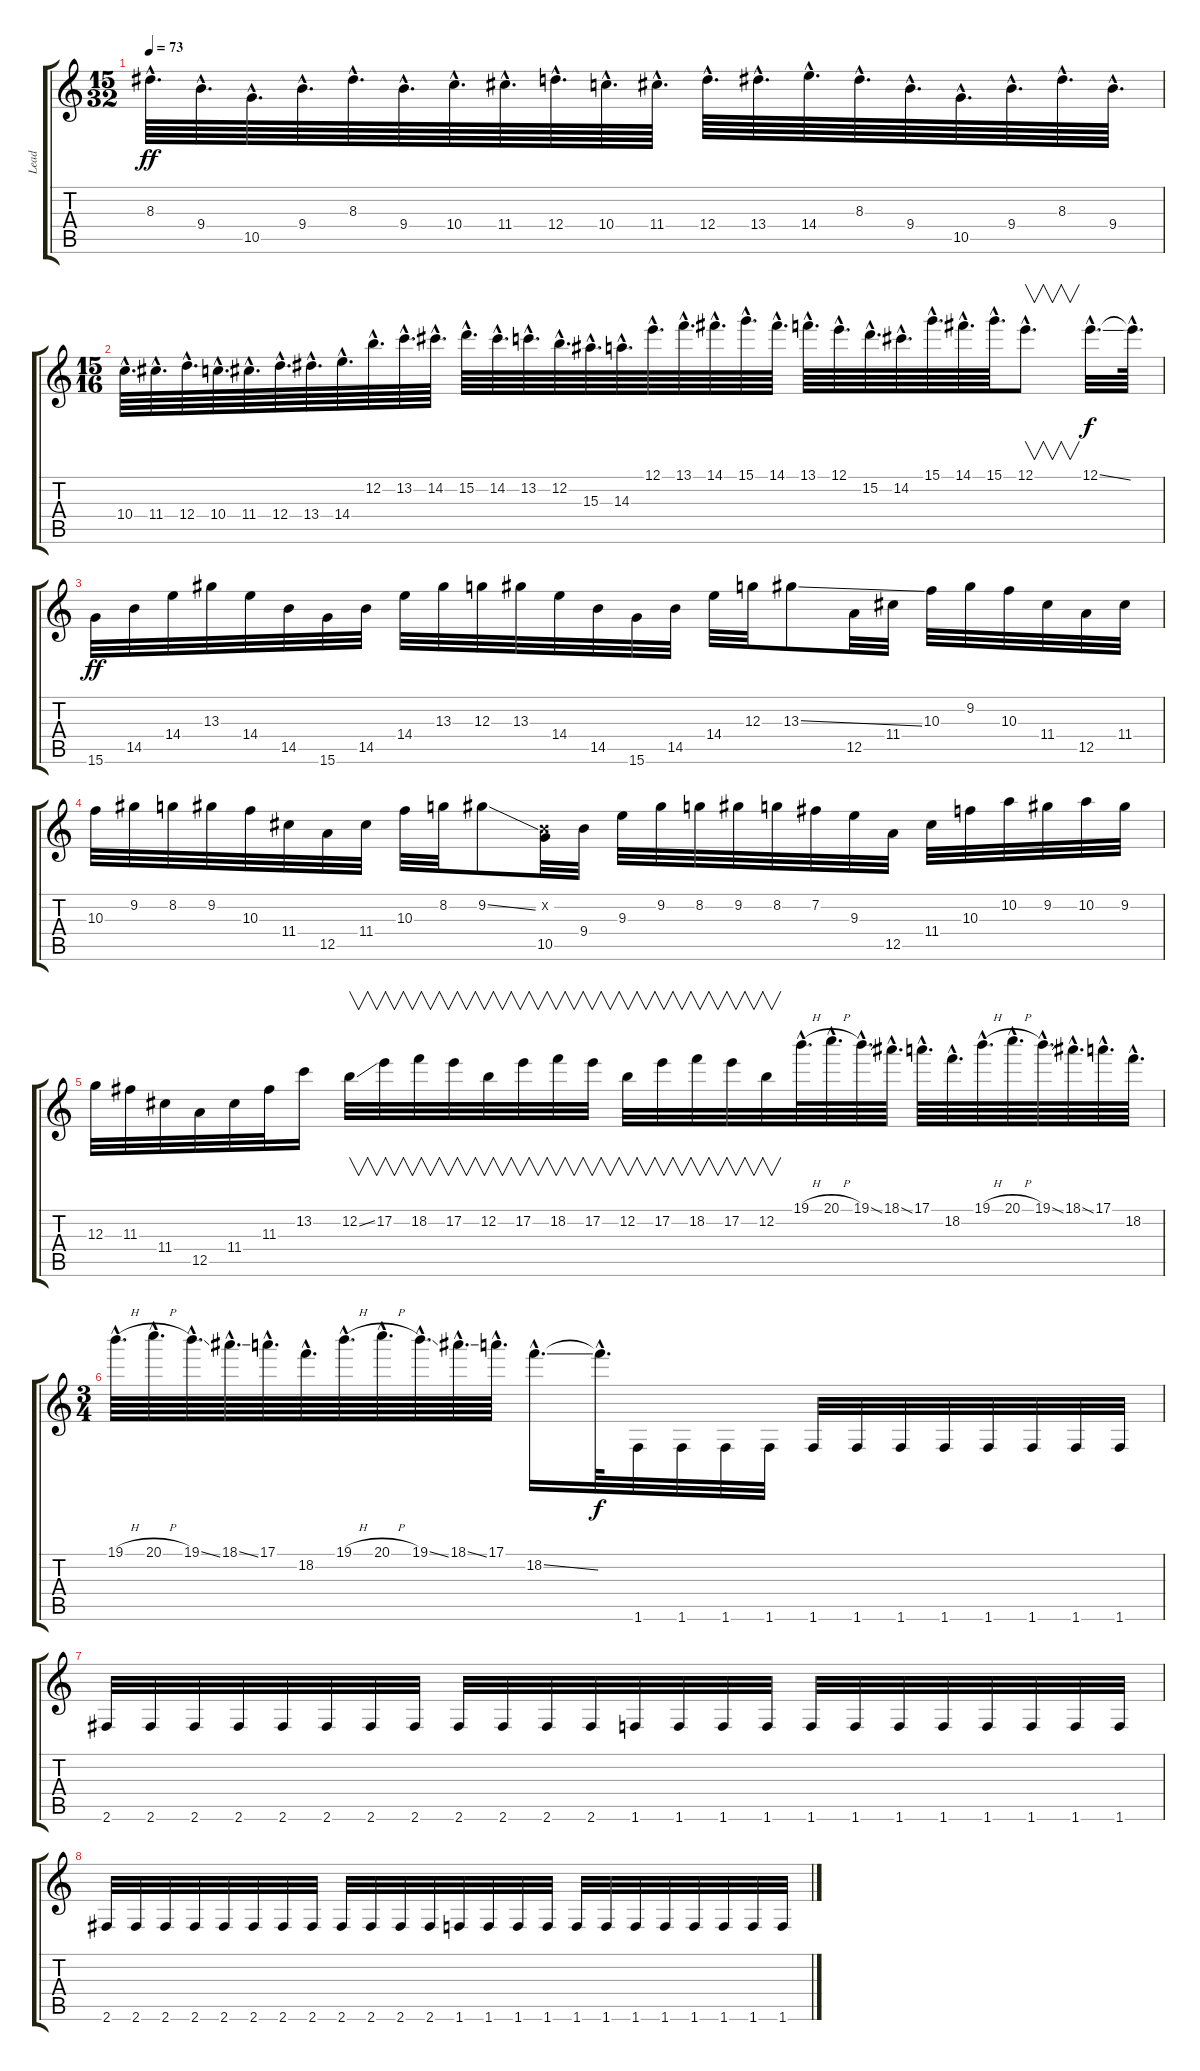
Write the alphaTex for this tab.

\track ("Lead" "Lead") {instrument distortionguitar}
\staff {score tabs}
\tuning (E4 B3 G3 D3 A2 E2) {hide}
\ts (15 32)
\tempo 73
\clef g2
\ks c
8.3{hac}.64{d dy ff balance 8} 9.4{hac}.64{d} 10.5{hac}.64{d} 9.4{hac}.64{d} 8.3{hac}.64{d} 9.4{hac}.64{d} 10.4{hac}.64{d} 11.4{hac}.64{d} 12.4{hac}.64{d} 10.4{hac}.64{d} 11.4{hac}.64{d} 12.4{hac}.64{d} 13.4{hac}.64{d} 14.4{hac}.64{d} 8.3{hac}.64{d} 9.4{hac}.64{d} 10.5{hac}.64{d} 9.4{hac}.64{d} 8.3{hac}.64{d} 9.4{hac}.64{d} |
\ts (15 16)
10.4{hac}.64{d} 11.4{hac}.64{d} 12.4{hac}.64{d} 10.4{hac}.64{d} 11.4{hac}.64{d} 12.4{hac}.64{d} 13.4{hac}.64{d} 14.4{hac}.64{d} 12.2{hac}.64{d} 13.2{hac}.64{d} 14.2{hac}.64{d} 15.2{hac}.64{d} 14.2{hac}.64{d} 13.2{hac}.64{d} 12.2{hac}.64{d} 15.3{hac}.64{d} 14.3{hac}.64{d} 12.1{hac}.64{d} 13.1{hac}.64{d} 14.1{hac}.64{d} 15.1{hac}.64{d} 14.1{hac}.64{d} 13.1{hac}.64{d} 12.1{hac}.64{d} 15.2{hac}.64{d} 14.2{hac}.64{d} 15.1{hac}.64{d} 14.1{hac}.64{d} 15.1{hac}.64{d} 12.1{hac}.8{v d} 12.1{ss hac}.32{d dy f} 12.1{hac t}.64{d} |
15.6.32{dy ff} 14.5.32 14.4.32 13.3.32 14.4.32 14.5.32 15.6.32 14.5.32 14.4.32 13.3.32 12.3.32 13.3.32 14.4.32 14.5.32 15.6.32 14.5.32 14.4.32 12.3.32 13.3{ss}.8 12.5.32 11.4.32 10.3.32 9.2.32 10.3.32 11.4.32 12.5.32 11.4.32 |
10.3.32 9.2.32 8.2.32 9.2.32 10.3.32 11.4.32 12.5.32 11.4.32 10.3.32 8.2.32 9.2{ss}.8 (0.2{x} 10.5).32 9.4.32 9.3.32 9.2.32 8.2.32 9.2.32 8.2.32 7.2.32 9.3.32 12.5.32 11.4.32 10.3.32 10.2.32 9.2.32 10.2.32 9.2.32 |
12.3.32 11.3.32 11.4.32 12.5.32 11.4.32 11.3.32 13.2.16 12.2{ss}.32{v} 17.2.32{v} 18.2.32{v} 17.2.32{v} 12.2.32{v} 17.2.32{v} 18.2.32{v} 17.2.32{v} 12.2.32{v} 17.2.32{v} 18.2.32{v} 17.2.32{v} 12.2.32{v} 19.1{h hac}.64{d} 20.1{h hac}.64{d} 19.1{ss hac}.64{d} 18.1{ss hac}.64{d} 17.1{hac}.64{d} 18.2{hac}.64{d} 19.1{h hac}.64{d} 20.1{h hac}.64{d} 19.1{ss hac}.64{d} 18.1{ss hac}.64{d} 17.1{hac}.64{d} 18.2{hac}.64{d} |
\ts (3 4)
19.1{h hac}.64{d} 20.1{h hac}.64{d} 19.1{ss hac}.64{d} 18.1{ss hac}.64{d} 17.1{hac}.64{d} 18.2{hac}.64{d} 19.1{h hac}.64{d} 20.1{h hac}.64{d} 19.1{ss hac}.64{d} 18.1{ss hac}.64{d} 17.1{hac}.64{d} 18.2{ss hac}.16{d} 18.2{hac t}.64{d dy f} 1.6.32{balance 0} 1.6.32 1.6.32 1.6.32 1.6.32 1.6.32 1.6.32 1.6.32 1.6.32 1.6.32 1.6.32 1.6.32 |
2.6.32 2.6.32 2.6.32 2.6.32 2.6.32 2.6.32 2.6.32 2.6.32 2.6.32 2.6.32 2.6.32 2.6.32 1.6.32 1.6.32 1.6.32 1.6.32 1.6.32 1.6.32 1.6.32 1.6.32 1.6.32 1.6.32 1.6.32 1.6.32 |
2.6.32 2.6.32 2.6.32 2.6.32 2.6.32 2.6.32 2.6.32 2.6.32 2.6.32 2.6.32 2.6.32 2.6.32 1.6.32 1.6.32 1.6.32 1.6.32 1.6.32 1.6.32 1.6.32 1.6.32 1.6.32 1.6.32 1.6.32 1.6.32
